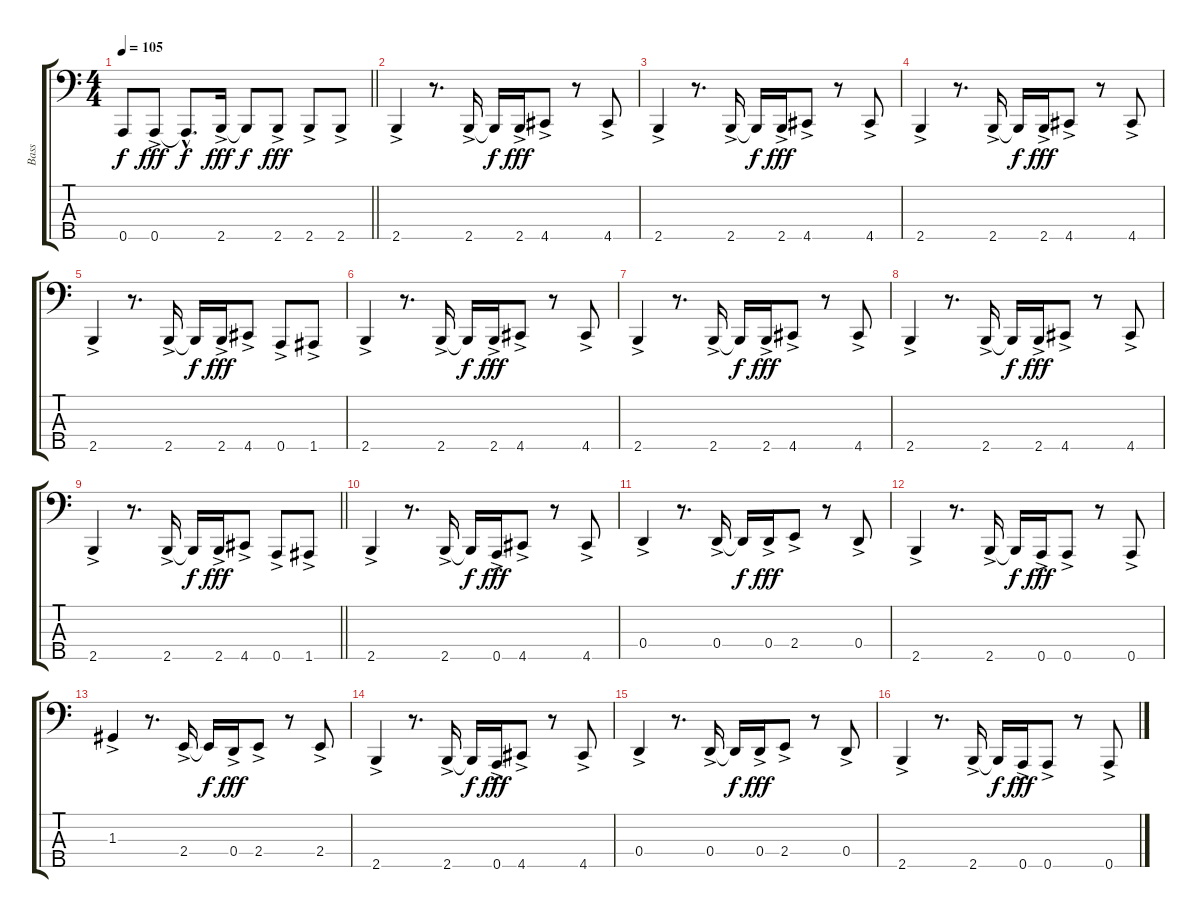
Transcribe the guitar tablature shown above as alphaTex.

\track ("Bass" "Bass") {instrument electricbassfinger}
\staff {score tabs}
\tuning (F2 C2 G1 D1 A0) {hide}
\ts (4 4)
\tempo 105
\clef f4
\barLineRight lightlight
\ks aminor
0.5{t}.8{dy f} 0.5{ac}.8{dy fff} 0.5{hac t}.8{d dy f} 2.5{ac}.16{dy fff} 2.5{t}.8{dy f} 2.5{ac}.8{dy fff} 2.5{ac}.8 2.5{ac}.8 |
2.5{ac}.4 r.8{d} 2.5{ac}.16 2.5{t}.16{dy f} 2.5{ac}.16{dy fff} 4.5{ac}.8 r.8 4.5{ac}.8 |
2.5{ac}.4 r.8{d} 2.5{ac}.16 2.5{t}.16{dy f} 2.5{ac}.16{dy fff} 4.5{ac}.8 r.8 4.5{ac}.8 |
2.5{ac}.4 r.8{d} 2.5{ac}.16 2.5{t}.16{dy f} 2.5{ac}.16{dy fff} 4.5{ac}.8 r.8 4.5{ac}.8 |
2.5{ac}.4 r.8{d} 2.5{ac}.16 2.5{t}.16{dy f} 2.5{ac}.16{dy fff} 4.5{ac}.8 0.5{ac}.8 1.5{ac}.8 |
2.5{ac}.4 r.8{d} 2.5{ac}.16 2.5{t}.16{dy f} 2.5{ac}.16{dy fff} 4.5{ac}.8 r.8 4.5{ac}.8 |
2.5{ac}.4 r.8{d} 2.5{ac}.16 2.5{t}.16{dy f} 2.5{ac}.16{dy fff} 4.5{ac}.8 r.8 4.5{ac}.8 |
2.5{ac}.4 r.8{d} 2.5{ac}.16 2.5{t}.16{dy f} 2.5{ac}.16{dy fff} 4.5{ac}.8 r.8 4.5{ac}.8 |
\barLineRight lightlight
2.5{ac}.4 r.8{d} 2.5{ac}.16 2.5{t}.16{dy f} 2.5{ac}.16{dy fff} 4.5{ac}.8 0.5{ac}.8 1.5{ac}.8 |
2.5{ac}.4 r.8{d} 2.5{ac}.16 2.5{t}.16{dy f} 0.5{ac}.16{dy fff} 4.5{ac}.8 r.8 4.5{ac}.8 |
0.4{ac}.4 r.8{d} 0.4{ac}.16 0.4{t}.16{dy f} 0.4{ac}.16{dy fff} 2.4{ac}.8 r.8 0.4{ac}.8 |
2.5{ac}.4 r.8{d} 2.5{ac}.16 2.5{t}.16{dy f} 0.5{ac}.16{dy fff} 0.5{ac}.8 r.8 0.5{ac}.8 |
1.3{ac}.4 r.8{d} 2.4{ac}.16 2.4{t}.16{dy f} 0.4{ac}.16{dy fff} 2.4{ac}.8 r.8 2.4{ac}.8 |
2.5{ac}.4 r.8{d} 2.5{ac}.16 2.5{t}.16{dy f} 0.5{ac}.16{dy fff} 4.5{ac}.8 r.8 4.5{ac}.8 |
0.4{ac}.4 r.8{d} 0.4{ac}.16 0.4{t}.16{dy f} 0.4{ac}.16{dy fff} 2.4{ac}.8 r.8 0.4{ac}.8 |
2.5{ac}.4 r.8{d} 2.5{ac}.16 2.5{t}.16{dy f} 0.5{ac}.16{dy fff} 0.5{ac}.8 r.8 0.5{ac}.8
